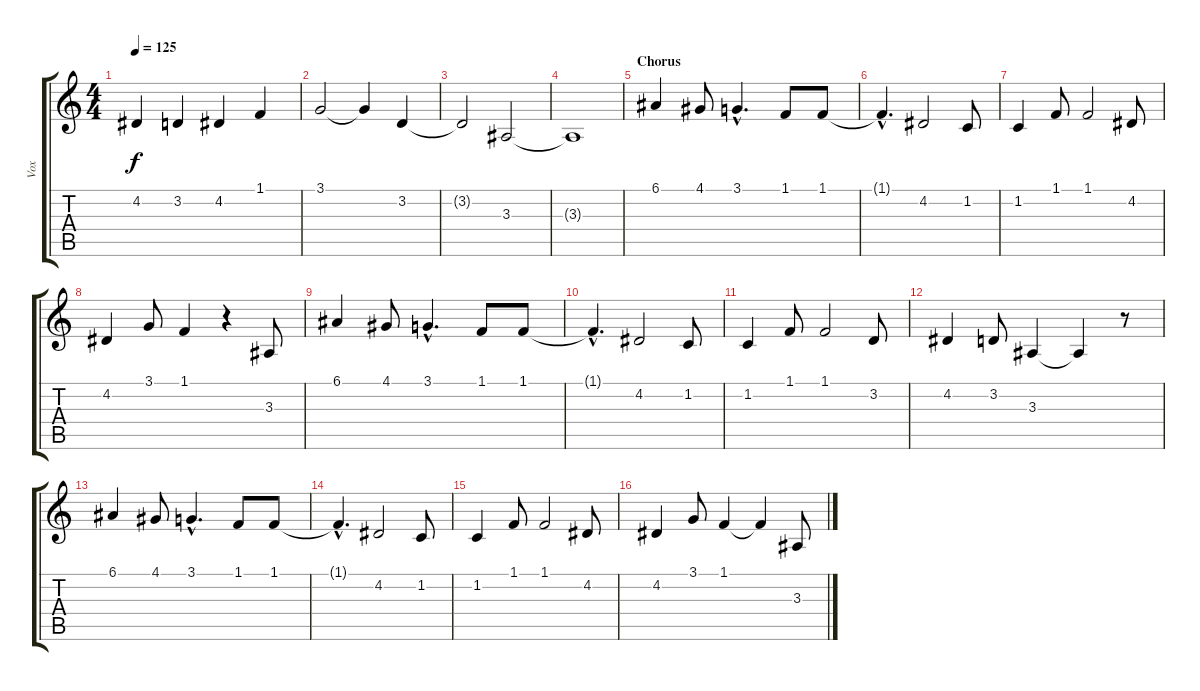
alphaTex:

\track ("Vox" "Vox") {instrument flute}
\staff {score tabs}
\tuning (E4 B3 G3 D3 A2 E2) {hide}
\ts (4 4)
\tempo 125
\clef g2
\ks c
4.2.4{dy f} 3.2.4 4.2.4 1.1.4 |
3.1.2 3.1{t}.4 3.2.4 |
3.2{t}.2 3.3.2 |
3.3{t}.1 |
\section ("" "Chorus")
6.1.4 4.1.8 3.1{hac}.4{d} 1.1.8 1.1.8 |
1.1{hac t}.4{d} 4.2.2 1.2.8 |
1.2.4 1.1.8 1.1.2 4.2.8 |
4.2.4 3.1.8 1.1.4 r.4 3.3.8 |
6.1.4 4.1.8 3.1{hac}.4{d} 1.1.8 1.1.8 |
1.1{hac t}.4{d} 4.2.2 1.2.8 |
1.2.4 1.1.8 1.1.2 3.2.8 |
4.2.4 3.2.8 3.3.4 3.3{t}.4 r.8 |
6.1.4 4.1.8 3.1{hac}.4{d} 1.1.8 1.1.8 |
1.1{hac t}.4{d} 4.2.2 1.2.8 |
1.2.4 1.1.8 1.1.2 4.2.8 |
4.2.4 3.1.8 1.1.4 1.1{t}.4 3.3.8
